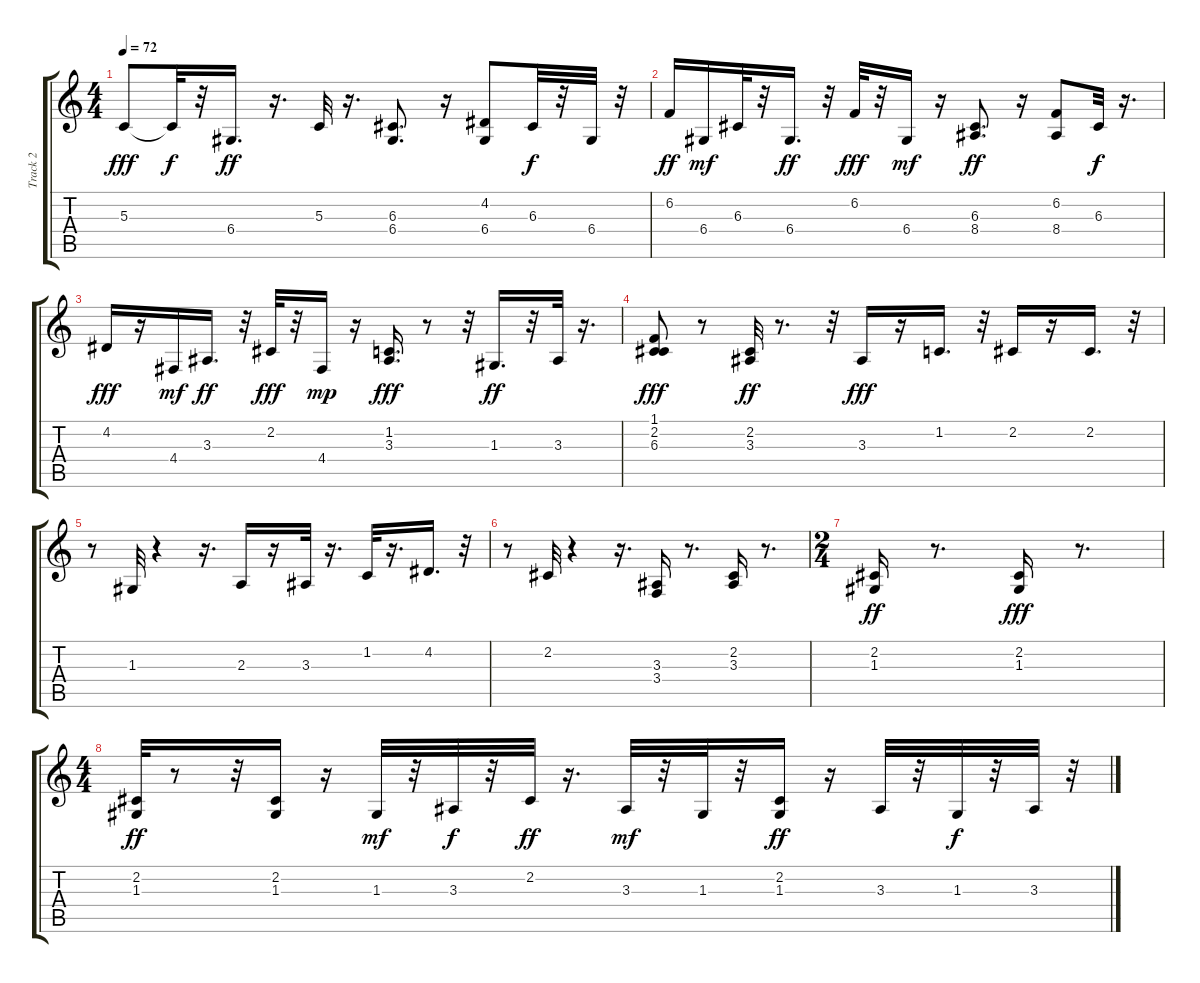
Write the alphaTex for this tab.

\track ("Track 2" "Track 2") {instrument fx1rain}
\staff {score tabs}
\tuning (E4 B3 G3 D3 A2 E2) {hide}
\ts (4 4)
\tempo 72
\clef g2
\ks c
5.3.8{dy fff} 5.3{t}.32{dy f} r.32 6.4.16{d dy ff} r.16{d} 5.3.32 r.16{d} (6.3 6.4).8{d} r.16 (4.2 6.4).8 6.3.32{dy f} r.32 6.4.32 r.32 |
6.2.16{dy ff} 6.4.16{dy mf} 6.3.32 r.32 6.4.16{d dy ff} r.32 6.2.32{dy fff} r.32 6.4.16{dy mf} r.16 (6.3 8.4).8{d dy ff} r.16 (6.2 8.4).8 6.3.32{dy f} r.16{d} |
4.2.16{dy fff} r.16 4.4.16{dy mf} 3.3.16{d dy ff} r.32 2.2.32{dy fff} r.32 4.4.16{dy mp} r.16 (1.2 3.3).16{d dy fff} r.8 r.32 1.3.16{d dy ff} r.32 3.3.32 r.16{d} |
(1.1 2.2 6.3).8{dy fff} r.8 (2.2 3.3).32{dy ff} r.8{d} r.32 3.3.16{dy fff} r.16 1.2.16{d} r.32 2.2.16 r.16 2.2.16{d} r.32 |
r.8 1.3.32 r.4 r.16{d} 2.3.16 r.16 3.3.32 r.16{d} 1.2.32 r.16{d} 4.2.16{d} r.32 |
r.8 2.2.32 r.4 r.16{d} (3.3 3.4).16 r.8{d} (2.2 3.3).16 r.8{d} |
\ts (2 4)
(2.2 1.3).16{dy ff} r.8{d} (2.2 1.3).16{dy fff} r.8{d} |
\ts (4 4)
(2.2 1.3).32{dy ff} r.8 r.32 (2.2 1.3).16 r.16 1.3.32{dy mf} r.32 3.3.32{dy f} r.32 2.2.32{dy ff} r.16{d} 3.3.32{dy mf} r.32 1.3.32 r.32 (2.2 1.3).16{dy ff} r.16 3.3.32 r.32 1.3.32{dy f} r.32 3.3.32 r.32
